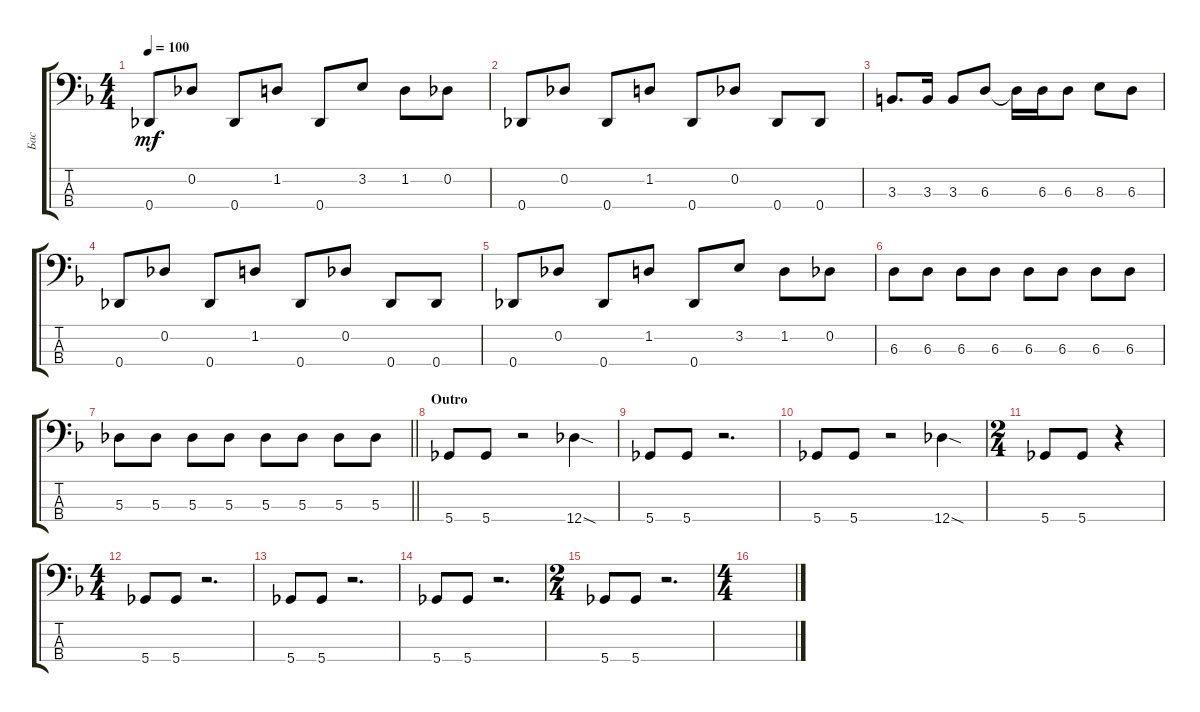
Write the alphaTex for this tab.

\track ("Бас" "Бас") {instrument electricbassfinger}
\staff {score tabs}
\tuning (Gb2 Db2 Ab1 Db1) {hide}
\ts (4 4)
\tempo 100
\clef f4
\ks dminor
0.4.8{dy mf} 0.2.8 0.4.8 1.2.8 0.4.8 3.2.8 1.2.8 0.2.8 |
0.4.8 0.2.8 0.4.8 1.2.8 0.4.8 0.2.8 0.4.8 0.4.8 |
3.3.8{d} 3.3.16 3.3.8 6.3.8 6.3{t}.16 6.3.16 6.3.8 8.3.8 6.3.8 |
0.4.8 0.2.8 0.4.8 1.2.8 0.4.8 0.2.8 0.4.8 0.4.8 |
0.4.8 0.2.8 0.4.8 1.2.8 0.4.8 3.2.8 1.2.8 0.2.8 |
6.3.8 6.3.8 6.3.8 6.3.8 6.3.8 6.3.8 6.3.8 6.3.8 |
\barLineRight lightlight
5.3.8 5.3.8 5.3.8 5.3.8 5.3.8 5.3.8 5.3.8 5.3.8 |
\section ("" "Outro")
5.4.8 5.4.8 r.2 12.4{sod}.4 |
5.4.8 5.4.8 r.2{d} |
5.4.8 5.4.8 r.2 12.4{sod}.4 |
\ts (2 4)
5.4.8 5.4.8 r.4 |
\ts (4 4)
5.4.8 5.4.8 r.2{d} |
5.4.8 5.4.8 r.2{d} |
5.4.8 5.4.8 r.2{d} |
\ts (2 4)
5.4.8 5.4.8 r.2{d} |
\ts (4 4)
